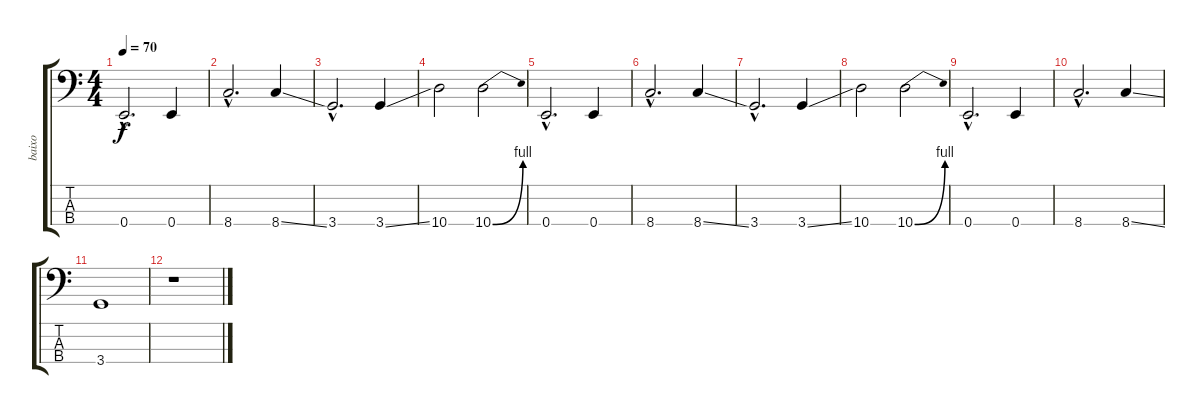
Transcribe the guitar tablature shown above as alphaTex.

\track ("baixo" "baixo") {instrument electricbassfinger}
\staff {score tabs}
\tuning (G2 D2 A1 E1) {hide}
\ts (4 4)
\tempo 70
\clef f4
\ks c
0.4{hac}.2{d dy f} 0.4.4 |
8.4{hac}.2{d} 8.4{ss}.4 |
3.4{hac}.2{d} 3.4{ss}.4 |
10.4.2 10.4{be (bend 0 0 60 4)}.2 |
0.4{hac}.2{d} 0.4.4 |
8.4{hac}.2{d} 8.4{ss}.4 |
3.4{hac}.2{d} 3.4{ss}.4 |
10.4.2 10.4{be (bend 0 0 60 4)}.2 |
0.4{hac}.2{d} 0.4.4 |
8.4{hac}.2{d} 8.4{ss}.4 |
3.4.1 |
r.1
